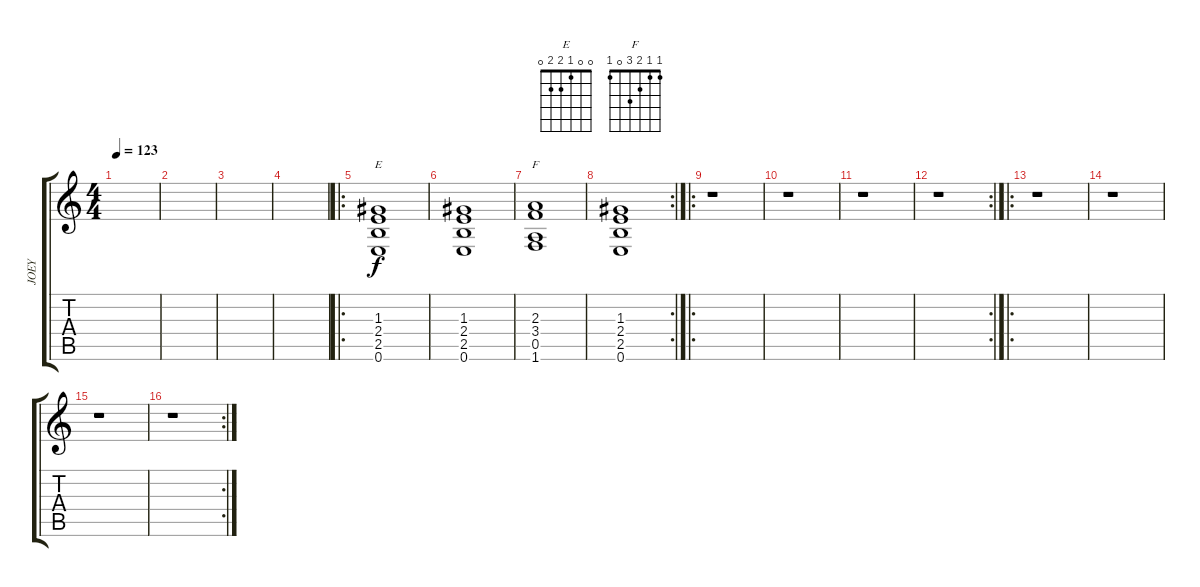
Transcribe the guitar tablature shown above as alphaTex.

\track ("JOEY" "JOEY") {instrument overdrivenguitar}
\staff {score tabs}
\tuning (E4 B3 G3 D3 A2 E2) {hide}
\chord ("E" 0 0 1 2 2 0)
\chord ("F" 1 1 2 3 0 1)
\ts (4 4)
\tempo 123
\clef g2
\ks c
|
|
|
|
\ro
(1.3 2.4 2.5 0.6).1{ch "E"} |
(1.3 2.4 2.5 0.6).1 |
(2.3 3.4 0.5 1.6).1{ch "F"} |
\rc 2
(1.3 2.4 2.5 0.6).1 |
\ro
r.1 |
r.1 |
r.1 |
\rc 2
r.1 |
\ro
r.1 |
r.1 |
r.1 |
\rc 2
r.1
